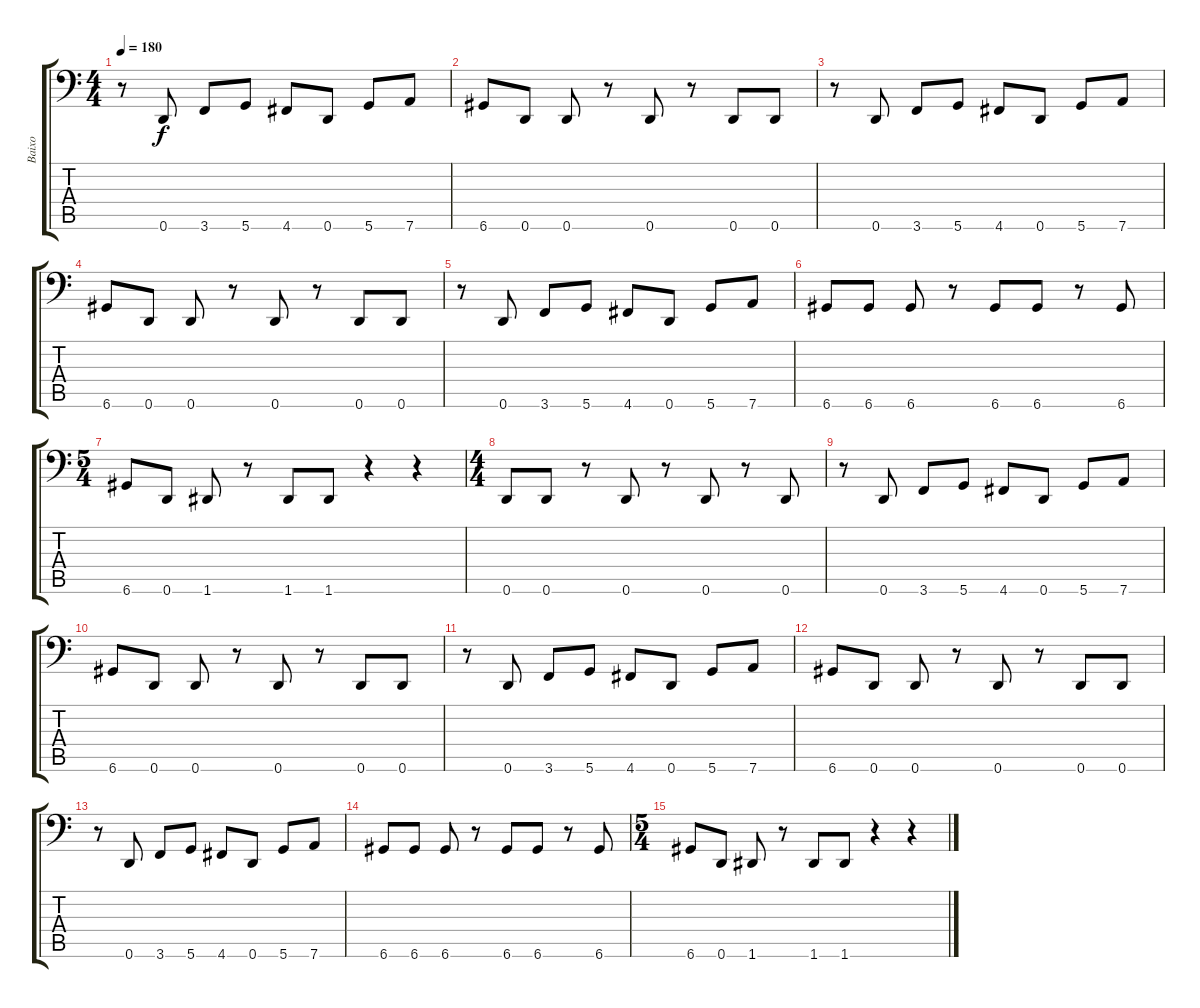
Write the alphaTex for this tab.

\track ("Baixo" "Baixo") {instrument electricbassfinger}
\staff {score tabs}
\tuning (D3 A2 F2 C2 G1 D1) {hide}
\ts (4 4)
\tempo 180
\clef f4
\ks c
r.8{dy f} 0.6.8 3.6.8 5.6.8 4.6.8 0.6.8 5.6.8 7.6.8 |
6.6.8 0.6.8 0.6.8 r.8 0.6.8 r.8 0.6.8 0.6.8 |
r.8 0.6.8 3.6.8 5.6.8 4.6.8 0.6.8 5.6.8 7.6.8 |
6.6.8 0.6.8 0.6.8 r.8 0.6.8 r.8 0.6.8 0.6.8 |
r.8 0.6.8 3.6.8 5.6.8 4.6.8 0.6.8 5.6.8 7.6.8 |
6.6.8 6.6.8 6.6.8 r.8 6.6.8 6.6.8 r.8 6.6.8 |
\ts (5 4)
6.6.8 0.6.8 1.6.8 r.8 1.6.8 1.6.8 r.4 r.4 |
\ts (4 4)
0.6.8 0.6.8 r.8 0.6.8 r.8 0.6.8 r.8 0.6.8 |
r.8 0.6.8 3.6.8 5.6.8 4.6.8 0.6.8 5.6.8 7.6.8 |
6.6.8 0.6.8 0.6.8 r.8 0.6.8 r.8 0.6.8 0.6.8 |
r.8 0.6.8 3.6.8 5.6.8 4.6.8 0.6.8 5.6.8 7.6.8 |
6.6.8 0.6.8 0.6.8 r.8 0.6.8 r.8 0.6.8 0.6.8 |
r.8 0.6.8 3.6.8 5.6.8 4.6.8 0.6.8 5.6.8 7.6.8 |
6.6.8 6.6.8 6.6.8 r.8 6.6.8 6.6.8 r.8 6.6.8 |
\ts (5 4)
6.6.8 0.6.8 1.6.8 r.8 1.6.8 1.6.8 r.4 r.4
